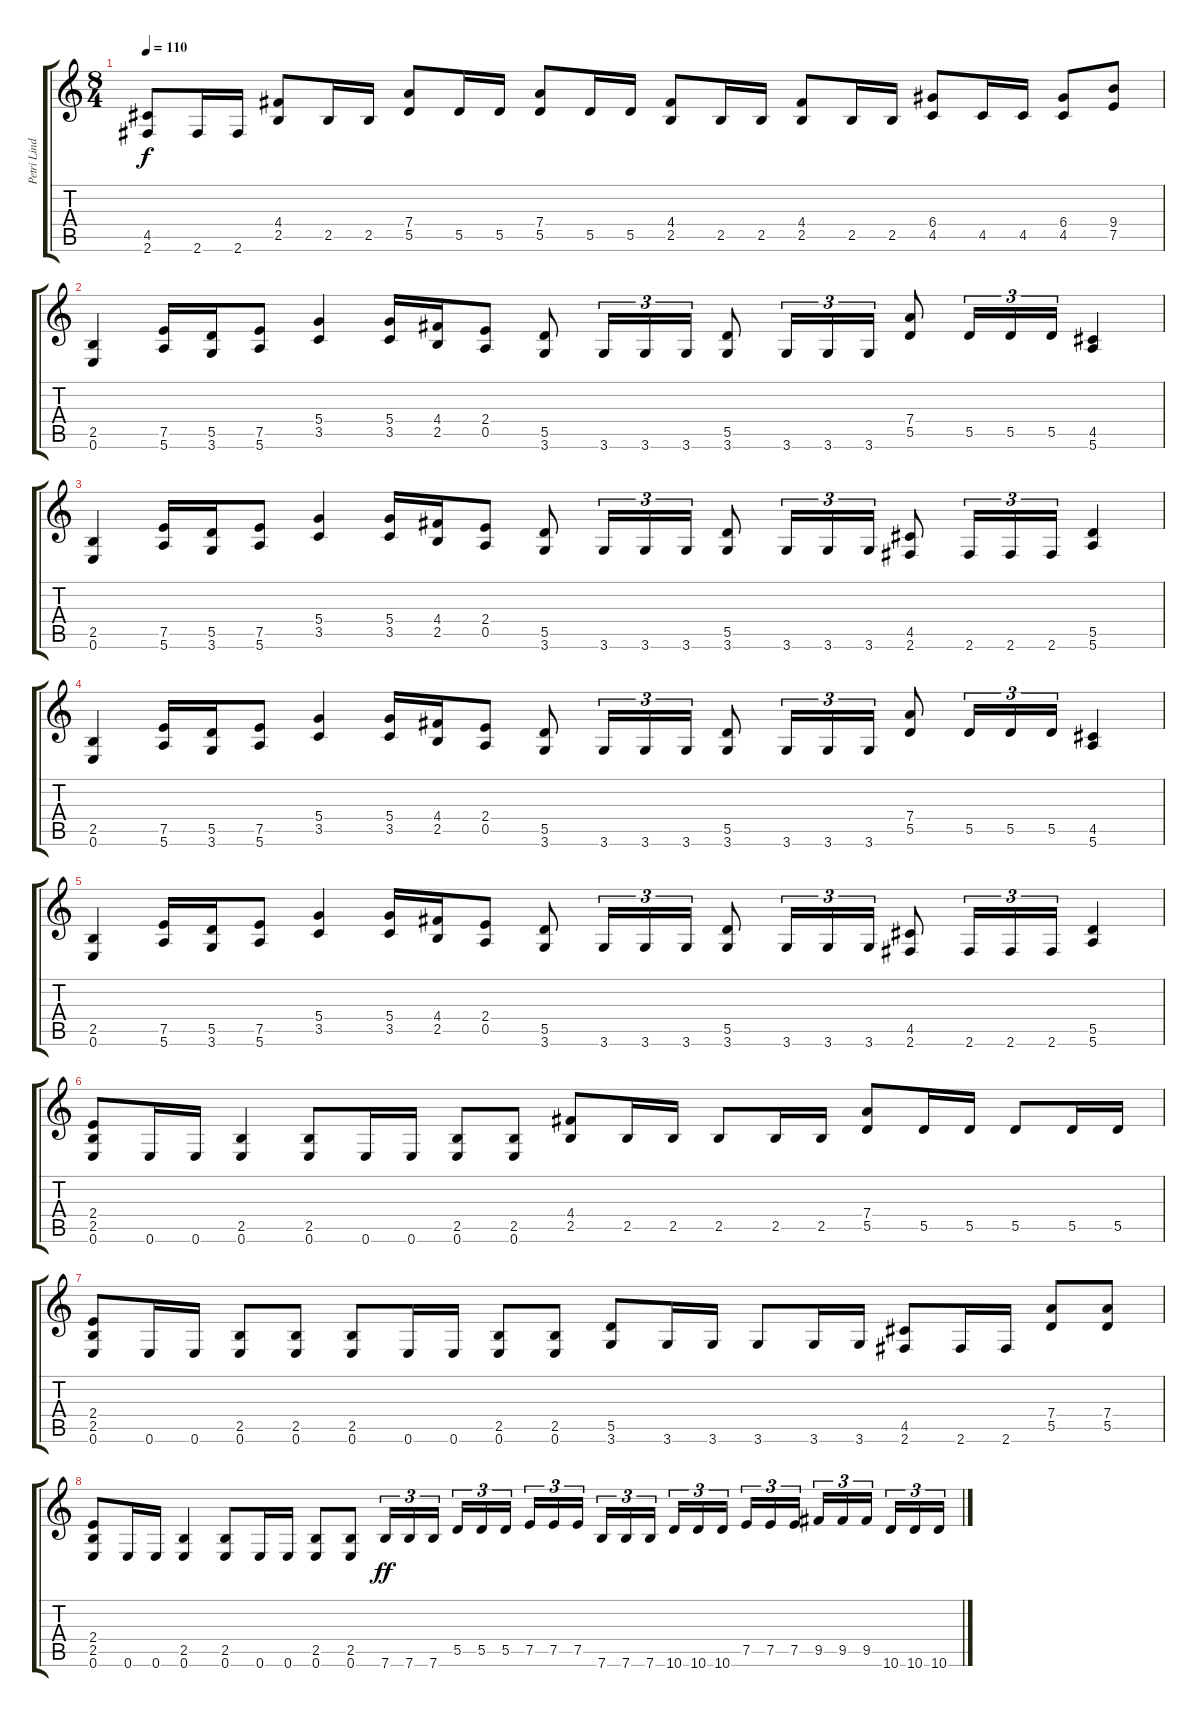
\track ("Petri Lindroos" "Petri Lind") {instrument distortionguitar}
\staff {score tabs}
\tuning (E4 B3 G3 D3 A2 E2) {hide}
\ts (8 4)
\tempo 110
\clef g2
\ks c
(4.5 2.6).8{dy f} 2.6.16 2.6.16 (4.4 2.5).8 2.5.16 2.5.16 (7.4 5.5).8 5.5.16 5.5.16 (7.4 5.5).8 5.5.16 5.5.16 (4.4 2.5).8 2.5.16 2.5.16 (4.4 2.5).8 2.5.16 2.5.16 (6.4 4.5).8 4.5.16 4.5.16 (6.4 4.5).8 (9.4 7.5).8 |
(2.5 0.6).4 (7.5 5.6).16 (5.5 3.6).16 (7.5 5.6).8 (5.4 3.5).4 (5.4 3.5).16 (4.4 2.5).16 (2.4 0.5).8 (5.5 3.6).8 3.6.16{tu (3 2)} 3.6.16{tu (3 2)} 3.6.16{tu (3 2)} (5.5 3.6).8 3.6.16{tu (3 2)} 3.6.16{tu (3 2)} 3.6.16{tu (3 2)} (7.4 5.5).8 5.5.16{tu (3 2)} 5.5.16{tu (3 2)} 5.5.16{tu (3 2)} (4.5 5.6).4 |
(2.5 0.6).4 (7.5 5.6).16 (5.5 3.6).16 (7.5 5.6).8 (5.4 3.5).4 (5.4 3.5).16 (4.4 2.5).16 (2.4 0.5).8 (5.5 3.6).8 3.6.16{tu (3 2)} 3.6.16{tu (3 2)} 3.6.16{tu (3 2)} (5.5 3.6).8 3.6.16{tu (3 2)} 3.6.16{tu (3 2)} 3.6.16{tu (3 2)} (4.5 2.6).8 2.6.16{tu (3 2)} 2.6.16{tu (3 2)} 2.6.16{tu (3 2)} (5.5 5.6).4 |
(2.5 0.6).4 (7.5 5.6).16 (5.5 3.6).16 (7.5 5.6).8 (5.4 3.5).4 (5.4 3.5).16 (4.4 2.5).16 (2.4 0.5).8 (5.5 3.6).8 3.6.16{tu (3 2)} 3.6.16{tu (3 2)} 3.6.16{tu (3 2)} (5.5 3.6).8 3.6.16{tu (3 2)} 3.6.16{tu (3 2)} 3.6.16{tu (3 2)} (7.4 5.5).8 5.5.16{tu (3 2)} 5.5.16{tu (3 2)} 5.5.16{tu (3 2)} (4.5 5.6).4 |
(2.5 0.6).4 (7.5 5.6).16 (5.5 3.6).16 (7.5 5.6).8 (5.4 3.5).4 (5.4 3.5).16 (4.4 2.5).16 (2.4 0.5).8 (5.5 3.6).8 3.6.16{tu (3 2)} 3.6.16{tu (3 2)} 3.6.16{tu (3 2)} (5.5 3.6).8 3.6.16{tu (3 2)} 3.6.16{tu (3 2)} 3.6.16{tu (3 2)} (4.5 2.6).8 2.6.16{tu (3 2)} 2.6.16{tu (3 2)} 2.6.16{tu (3 2)} (5.5 5.6).4 |
(2.4 2.5 0.6).8 0.6.16 0.6.16 (2.5 0.6).4 (2.5 0.6).8 0.6.16 0.6.16 (2.5 0.6).8 (2.5 0.6).8 (4.4 2.5).8 2.5.16 2.5.16 2.5.8 2.5.16 2.5.16 (7.4 5.5).8 5.5.16 5.5.16 5.5.8 5.5.16 5.5.16 |
(2.4 2.5 0.6).8 0.6.16 0.6.16 (2.5 0.6).8 (2.5 0.6).8 (2.5 0.6).8 0.6.16 0.6.16 (2.5 0.6).8 (2.5 0.6).8 (5.5 3.6).8 3.6.16 3.6.16 3.6.8 3.6.16 3.6.16 (4.5 2.6).8 2.6.16 2.6.16 (7.4 5.5).8 (7.4 5.5).8 |
(2.4 2.5 0.6).8 0.6.16 0.6.16 (2.5 0.6).4 (2.5 0.6).8 0.6.16 0.6.16 (2.5 0.6).8 (2.5 0.6).8 7.6.16{tu (3 2) dy ff} 7.6.16{tu (3 2)} 7.6.16{tu (3 2) beam splitsecondary} 5.5.16{tu (3 2)} 5.5.16{tu (3 2)} 5.5.16{tu (3 2)} 7.5.16{tu (3 2)} 7.5.16{tu (3 2)} 7.5.16{tu (3 2) beam splitsecondary} 7.6.16{tu (3 2)} 7.6.16{tu (3 2)} 7.6.16{tu (3 2)} 10.6.16{tu (3 2)} 10.6.16{tu (3 2)} 10.6.16{tu (3 2) beam splitsecondary} 7.5.16{tu (3 2)} 7.5.16{tu (3 2)} 7.5.16{tu (3 2)} 9.5.16{tu (3 2)} 9.5.16{tu (3 2)} 9.5.16{tu (3 2) beam splitsecondary} 10.6.16{tu (3 2)} 10.6.16{tu (3 2)} 10.6.16{tu (3 2)}
